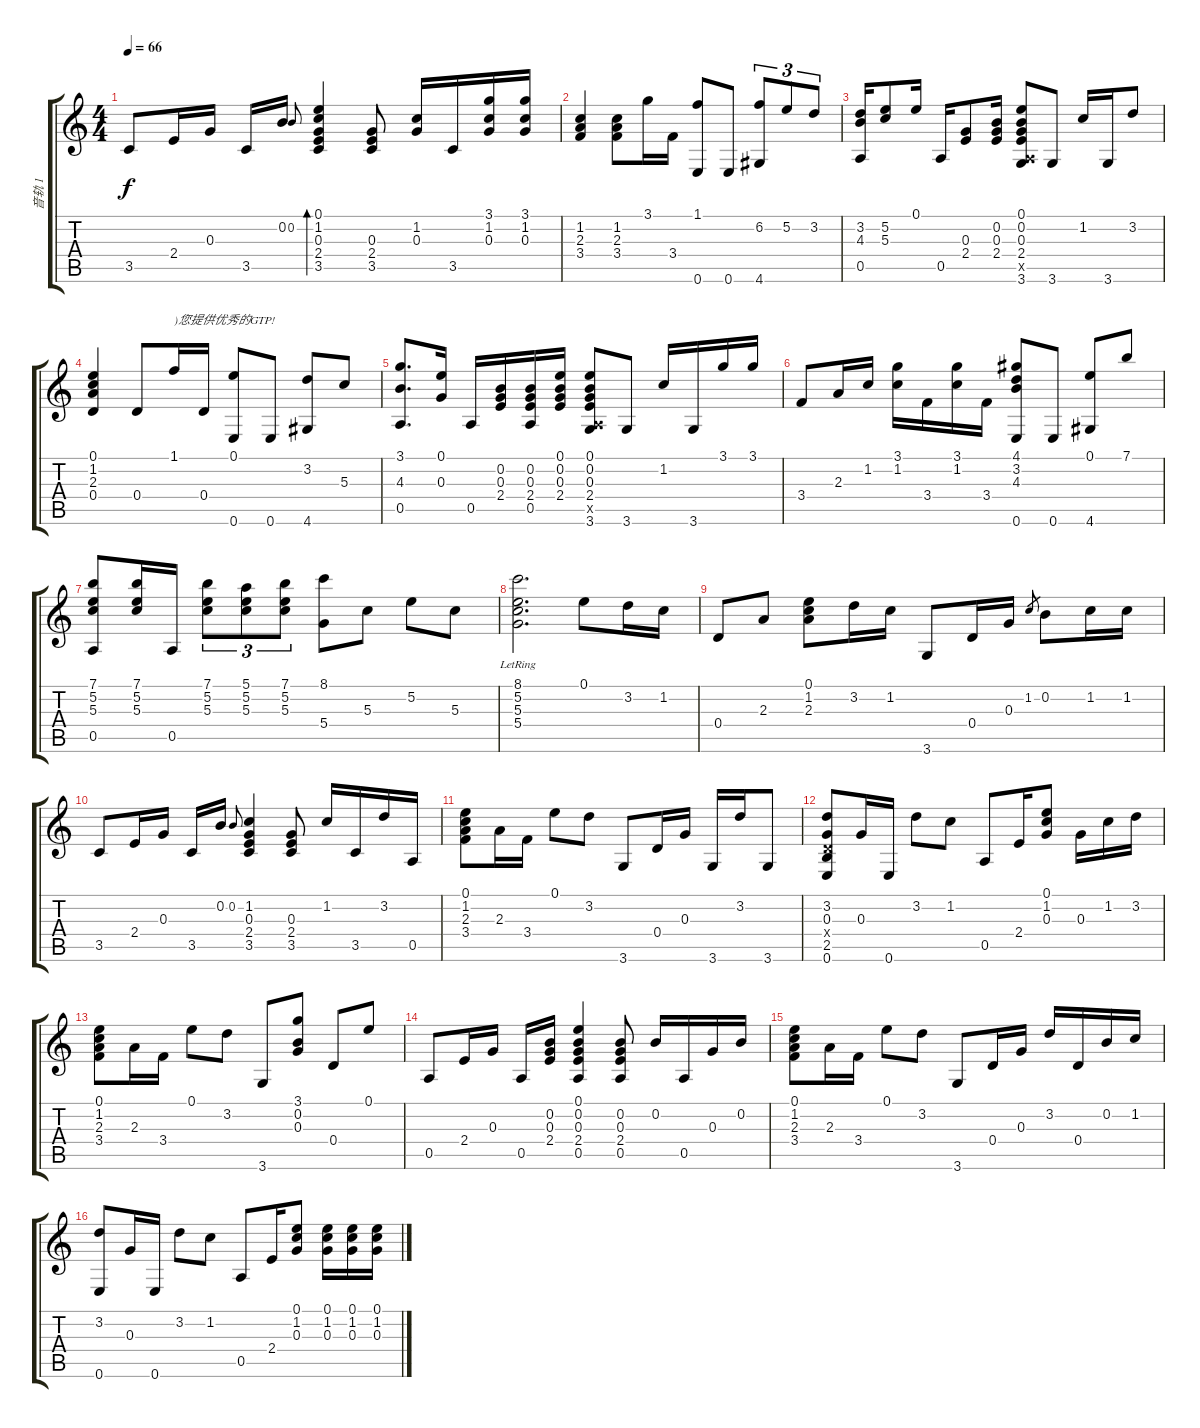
\track ("音轨 1" "音轨 1") {instrument acousticguitarsteel}
\staff {score tabs}
\tuning (E4 B3 G3 D3 A2 E2) {hide}
\ts (4 4)
\tempo 66
\clef g2
\ks c
3.5.8{dy f} 2.4.16 0.3.16 3.5.16 0.2.16 0.2.8{gr onbeat} (0.1 1.2 0.3 2.4 3.5).4{bd 60} (0.3 2.4 3.5).8 (1.2 0.3).16 3.5.16 (3.1 1.2 0.3).16 (3.1 1.2 0.3).16 |
(1.2 2.3 3.4).4 (1.2 2.3 3.4).8 3.1.16 3.4.16 (1.1 0.6).8 0.6.8 (6.2 4.6).8{tu (3 2)} 5.2.8{tu (3 2)} 3.2.8{tu (3 2)} |
(3.2 4.3 0.5).16 (5.2 5.3).8 0.1.16 0.5.16 (0.3 2.4).8 (0.2 0.3 2.4).16 (0.1 0.2 0.3 2.4 0.5{x} 3.6).8 3.6.8 1.2.16 3.6.16 3.2.8 |
(0.1 1.2 2.3 0.4).4 0.4.8 1.1.16{txt ")您提供优秀的GTP!"} 0.4.16 (0.1 0.6).8 0.6.8 (3.2 4.6).8 5.3.8 |
(3.1 4.3 0.5).8{d} (0.1 0.3).16 0.5.16 (0.2 0.3 2.4).16 (0.2 0.3 2.4 0.5).16 (0.1 0.2 0.3 2.4).16 (0.1 0.2 0.3 2.4 0.5{x} 3.6).8 3.6.8 1.2.16 3.6.16 3.1.16 3.1.16 |
3.4.8 2.3.16 1.2.16 (3.1 1.2).16 3.4.16 (3.1 1.2).16 3.4.16 (4.1 3.2 4.3 0.6).8 0.6.8 (0.1 4.6).8 7.1.8 |
(7.1 5.2 5.3 0.5).8 (7.1 5.2 5.3).16 0.5.16 (7.1 5.2 5.3).8{tu (3 2)} (5.1 5.2 5.3).8{tu (3 2)} (7.1 5.2 5.3).8{tu (3 2)} (8.1 5.4).8 5.3.8 5.2.8 5.3.8 |
(8.1{lr} 5.2 5.3 5.4).2{d} 0.1.8 3.2.16 1.2.16 |
0.4.8 2.3.8 (0.1 1.2 2.3).8 3.2.16 1.2.16 3.6.8 0.4.16 0.3.16 1.2.8{gr} 0.2.8 1.2.16 1.2.16 |
3.5.8 2.4.16 0.3.16 3.5.16 0.2.16 0.2.8{gr onbeat} (1.2 0.3 2.4 3.5).4 (0.3 2.4 3.5).8 1.2.16 3.5.16 3.2.16 0.5.16 |
(0.1 1.2 2.3 3.4).8 2.3.16 3.4.16 0.1.8 3.2.8 3.6.8 0.4.16 0.3.16 3.6.16 3.2.16 3.6.8 |
(3.2 0.3 0.4{x} 2.5 0.6).8 0.3.16 0.6.16 3.2.8 1.2.8 0.5.8 2.4.16 (0.1 1.2 0.3).8 0.3.16 1.2.16 3.2.16 |
(0.1 1.2 2.3 3.4).8 2.3.16 3.4.16 0.1.8 3.2.8 3.6.8 (3.1 0.2 0.3).8 0.4.8 0.1.8 |
0.5.8 2.4.16 0.3.16 0.5.16 (0.2 0.3 2.4).16 (0.1 0.2 0.3 2.4 0.5).4 (0.2 0.3 2.4 0.5).8 0.2.16 0.5.16 0.3.16 0.2.16 |
(0.1 1.2 2.3 3.4).8 2.3.16 3.4.16 0.1.8 3.2.8 3.6.8 0.4.16 0.3.16 3.2.16 0.4.16 0.2.16 1.2.16 |
(3.2 0.6).8 0.3.16 0.6.16 3.2.8 1.2.8 0.5.8 2.4.16 (0.1 1.2 0.3).8 (0.1 1.2 0.3).16 (0.1 1.2 0.3).16 (0.1 1.2 0.3).16
